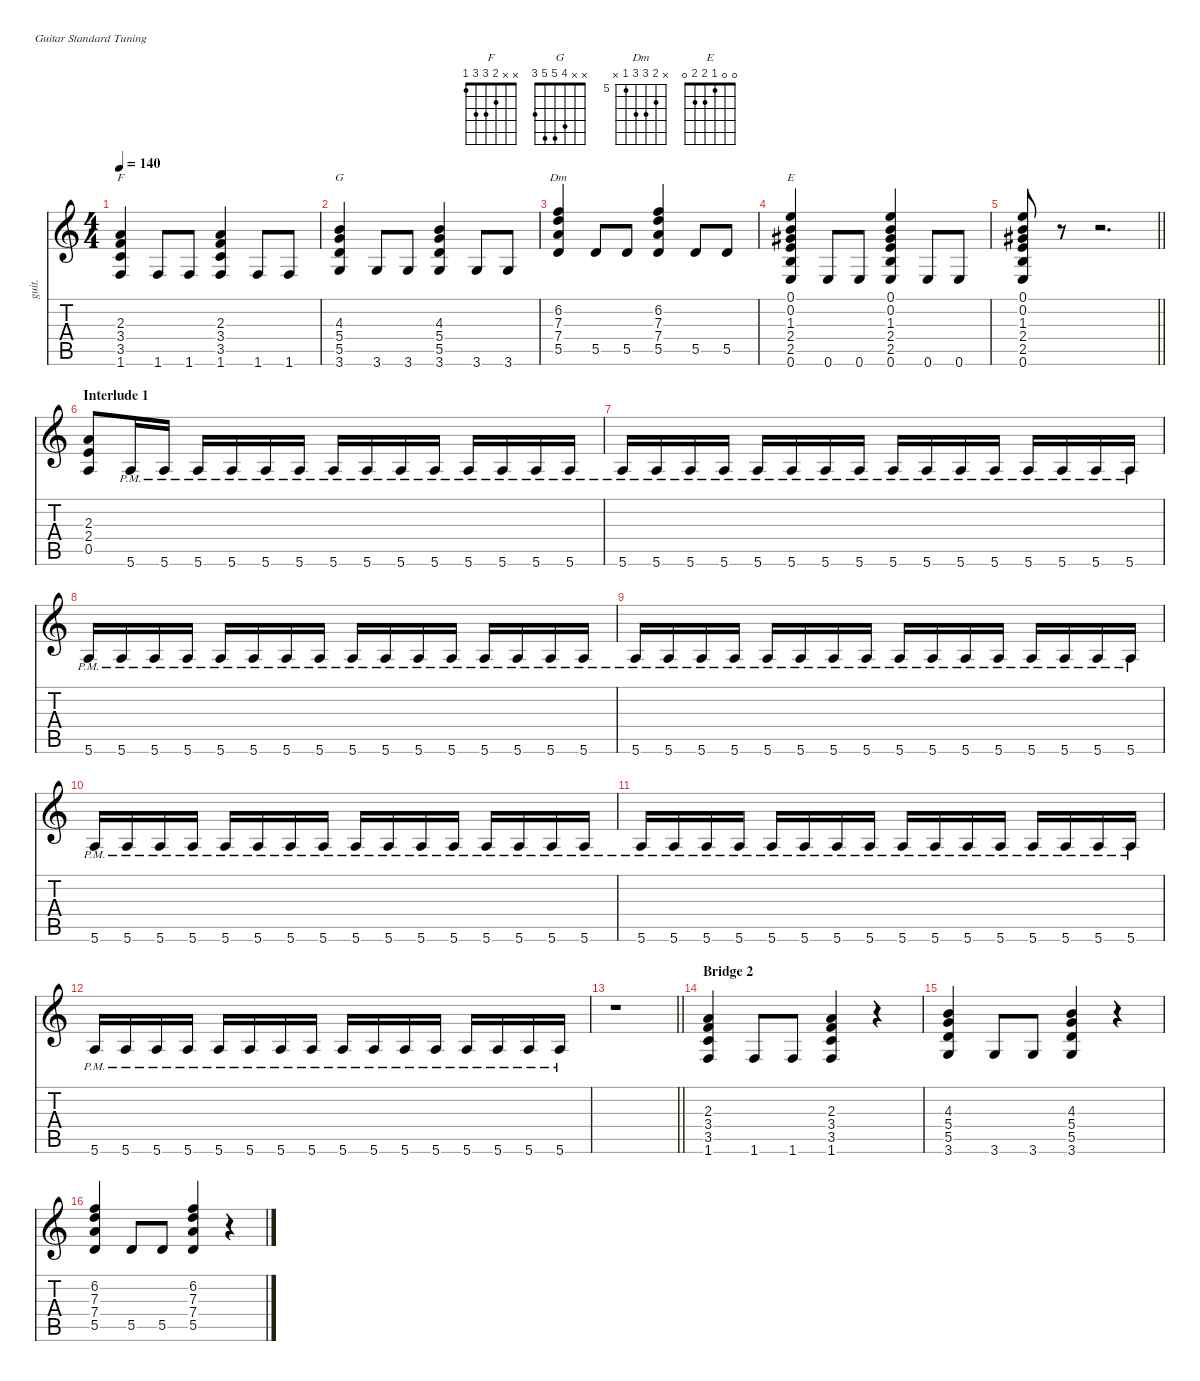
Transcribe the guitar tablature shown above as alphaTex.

\defaultSystemsLayout 4
\hideDynamics
\bracketExtendMode nobrackets
\otherSystemsTrackNameOrientation horizontal
\track ("Guitar1" "guit.") {instrument acousticguitarnylon}
\staff {score tabs}
\tuning (E4 B3 G3 D3 A2 E2)
\chord ("F" x x 2 3 3 1) {showfingering false}
\chord ("G" x x 4 5 5 3) {showfingering false}
\chord ("Dm" x 6 7 7 5 x) {firstfret 5 showfingering false}
\chord ("E" 0 0 1 2 2 0) {showfingering false}
\ts (4 4)
\tempo 140
\clef g2
\ks aminor
(2.3 3.4 3.5 1.6).4{ch "F" dy f beam Up} 1.6.8{beam Up} 1.6.8{beam Up} (2.3 3.4 3.5 1.6).4{beam Up} 1.6.8{beam Up} 1.6.8{beam Up} |
(4.3 5.4 5.5 3.6).4{ch "G" beam Up} 3.6.8{beam Up} 3.6.8{beam Up} (4.3 5.4 5.5 3.6).4{beam Up} 3.6.8{beam Up} 3.6.8{beam Up} |
(6.2 7.3 7.4 5.5).4{ch "Dm" beam Up} 5.5.8{beam Up} 5.5.8{beam Up} (6.2 7.3 7.4 5.5).4{beam Up} 5.5.8{beam Up} 5.5.8{beam Up} |
(0.1 0.2 1.3{acc #} 2.4 2.5 0.6).4{ch "E" beam Up} 0.6.8{dy mf beam Up} 0.6.8{beam Up} (0.1 0.2 1.3{acc #} 2.4 2.5 0.6).4{beam Up} 0.6.8{beam Up} 0.6.8{beam Up} |
\barLineRight lightlight
(0.1 0.2 1.3{acc #} 2.4 2.5 0.6).8{beam Up} r.8{beam Up} r.2{d beam Up} |
\section ("" "Interlude 1")
(2.3 2.4 0.5).8{dy f beam Up} 5.6{pm}.16{dy mf beam Up} 5.6{pm}.16{beam Up} 5.6{pm}.16{beam Up} 5.6{pm}.16{beam Up} 5.6{pm}.16{beam Up} 5.6{pm}.16{beam Up} 5.6{pm}.16{beam Up} 5.6{pm}.16{beam Up} 5.6{pm}.16{beam Up} 5.6{pm}.16{beam Up} 5.6{pm}.16{beam Up} 5.6{pm}.16{beam Up} 5.6{pm}.16{beam Up} 5.6{pm}.16{beam Up} |
5.6{pm}.16{beam Up} 5.6{pm}.16{beam Up} 5.6{pm}.16{beam Up} 5.6{pm}.16{beam Up} 5.6{pm}.16{beam Up} 5.6{pm}.16{beam Up} 5.6{pm}.16{beam Up} 5.6{pm}.16{beam Up} 5.6{pm}.16{beam Up} 5.6{pm}.16{beam Up} 5.6{pm}.16{beam Up} 5.6{pm}.16{beam Up} 5.6{pm}.16{beam Up} 5.6{pm}.16{beam Up} 5.6{pm}.16{beam Up} 5.6{pm}.16{beam Up} |
5.6{pm}.16{beam Up} 5.6{pm}.16{beam Up} 5.6{pm}.16{beam Up} 5.6{pm}.16{beam Up} 5.6{pm}.16{beam Up} 5.6{pm}.16{beam Up} 5.6{pm}.16{beam Up} 5.6{pm}.16{beam Up} 5.6{pm}.16{beam Up} 5.6{pm}.16{beam Up} 5.6{pm}.16{beam Up} 5.6{pm}.16{beam Up} 5.6{pm}.16{beam Up} 5.6{pm}.16{beam Up} 5.6{pm}.16{beam Up} 5.6{pm}.16{beam Up} |
5.6{pm}.16{beam Up} 5.6{pm}.16{beam Up} 5.6{pm}.16{beam Up} 5.6{pm}.16{beam Up} 5.6{pm}.16{beam Up} 5.6{pm}.16{beam Up} 5.6{pm}.16{beam Up} 5.6{pm}.16{beam Up} 5.6{pm}.16{beam Up} 5.6{pm}.16{beam Up} 5.6{pm}.16{beam Up} 5.6{pm}.16{beam Up} 5.6{pm}.16{beam Up} 5.6{pm}.16{beam Up} 5.6{pm}.16{beam Up} 5.6{pm}.16{beam Up} |
5.6{pm}.16{beam Up} 5.6{pm}.16{beam Up} 5.6{pm}.16{beam Up} 5.6{pm}.16{beam Up} 5.6{pm}.16{beam Up} 5.6{pm}.16{beam Up} 5.6{pm}.16{beam Up} 5.6{pm}.16{beam Up} 5.6{pm}.16{beam Up} 5.6{pm}.16{beam Up} 5.6{pm}.16{beam Up} 5.6{pm}.16{beam Up} 5.6{pm}.16{beam Up} 5.6{pm}.16{beam Up} 5.6{pm}.16{beam Up} 5.6{pm}.16{beam Up} |
5.6{pm}.16{beam Up} 5.6{pm}.16{beam Up} 5.6{pm}.16{beam Up} 5.6{pm}.16{beam Up} 5.6{pm}.16{beam Up} 5.6{pm}.16{beam Up} 5.6{pm}.16{beam Up} 5.6{pm}.16{beam Up} 5.6{pm}.16{beam Up} 5.6{pm}.16{beam Up} 5.6{pm}.16{beam Up} 5.6{pm}.16{beam Up} 5.6{pm}.16{beam Up} 5.6{pm}.16{beam Up} 5.6{pm}.16{beam Up} 5.6{pm}.16{beam Up} |
5.6{pm}.16{beam Up} 5.6{pm}.16{beam Up} 5.6{pm}.16{beam Up} 5.6{pm}.16{beam Up} 5.6{pm}.16{beam Up} 5.6{pm}.16{beam Up} 5.6{pm}.16{beam Up} 5.6{pm}.16{beam Up} 5.6{pm}.16{beam Up} 5.6{pm}.16{beam Up} 5.6{pm}.16{beam Up} 5.6{pm}.16{beam Up} 5.6{pm}.16{beam Up} 5.6{pm}.16{beam Up} 5.6{pm}.16{beam Up} 5.6{pm}.16{beam Up} |
\barLineRight lightlight
r.1{beam Down} |
\section ("" "Bridge 2")
(2.3 3.4 3.5 1.6).4{dy f beam Up} 1.6.8{beam Up} 1.6.8{beam Up} (2.3 3.4 3.5 1.6).4{beam Up} r.4{beam Up} |
(4.3 5.4 5.5 3.6).4{beam Up} 3.6.8{beam Up} 3.6.8{beam Up} (4.3 5.4 5.5 3.6).4{beam Up} r.4{beam Up} |
(6.2 7.3 7.4 5.5).4{beam Up} 5.5.8{beam Up} 5.5.8{beam Up} (6.2 7.3 7.4 5.5).4{beam Up} r.4{beam Up}
